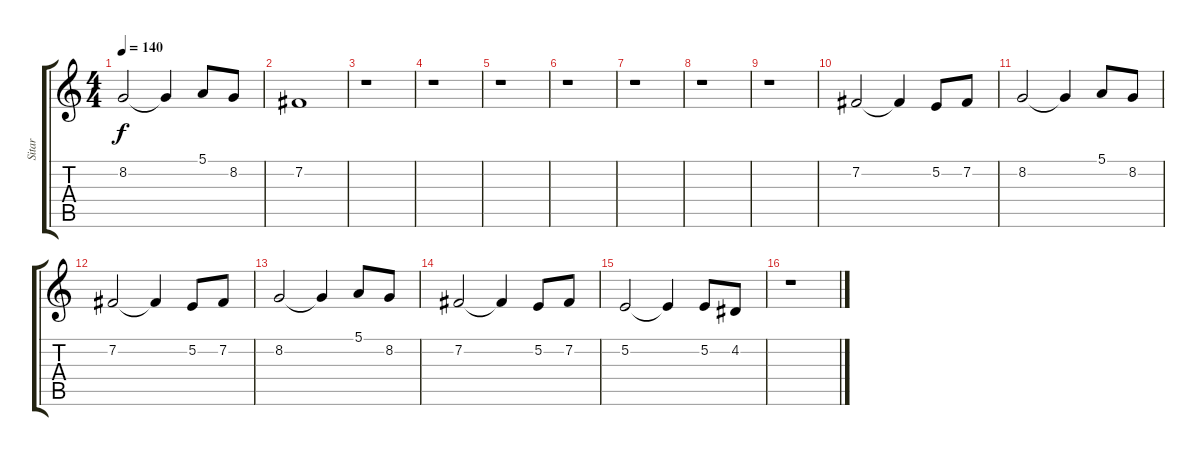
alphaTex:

\track ("Sitar" "Sitar") {instrument sitar}
\staff {score tabs}
\tuning (E4 B3 G3 D3 A2 E2) {hide}
\ts (4 4)
\tempo 140
\clef g2
\ks c
8.2.2{dy f} 8.2{t}.4 5.1.8 8.2.8 |
7.2.1 |
r.1 |
r.1 |
r.1 |
r.1 |
r.1 |
r.1 |
r.1 |
7.2.2 7.2{t}.4 5.2.8 7.2.8 |
8.2.2 8.2{t}.4 5.1.8 8.2.8 |
7.2.2 7.2{t}.4 5.2.8 7.2.8 |
8.2.2 8.2{t}.4 5.1.8 8.2.8 |
7.2.2 7.2{t}.4 5.2.8 7.2.8 |
5.2.2 5.2{t}.4 5.2.8 4.2.8 |
r.1
